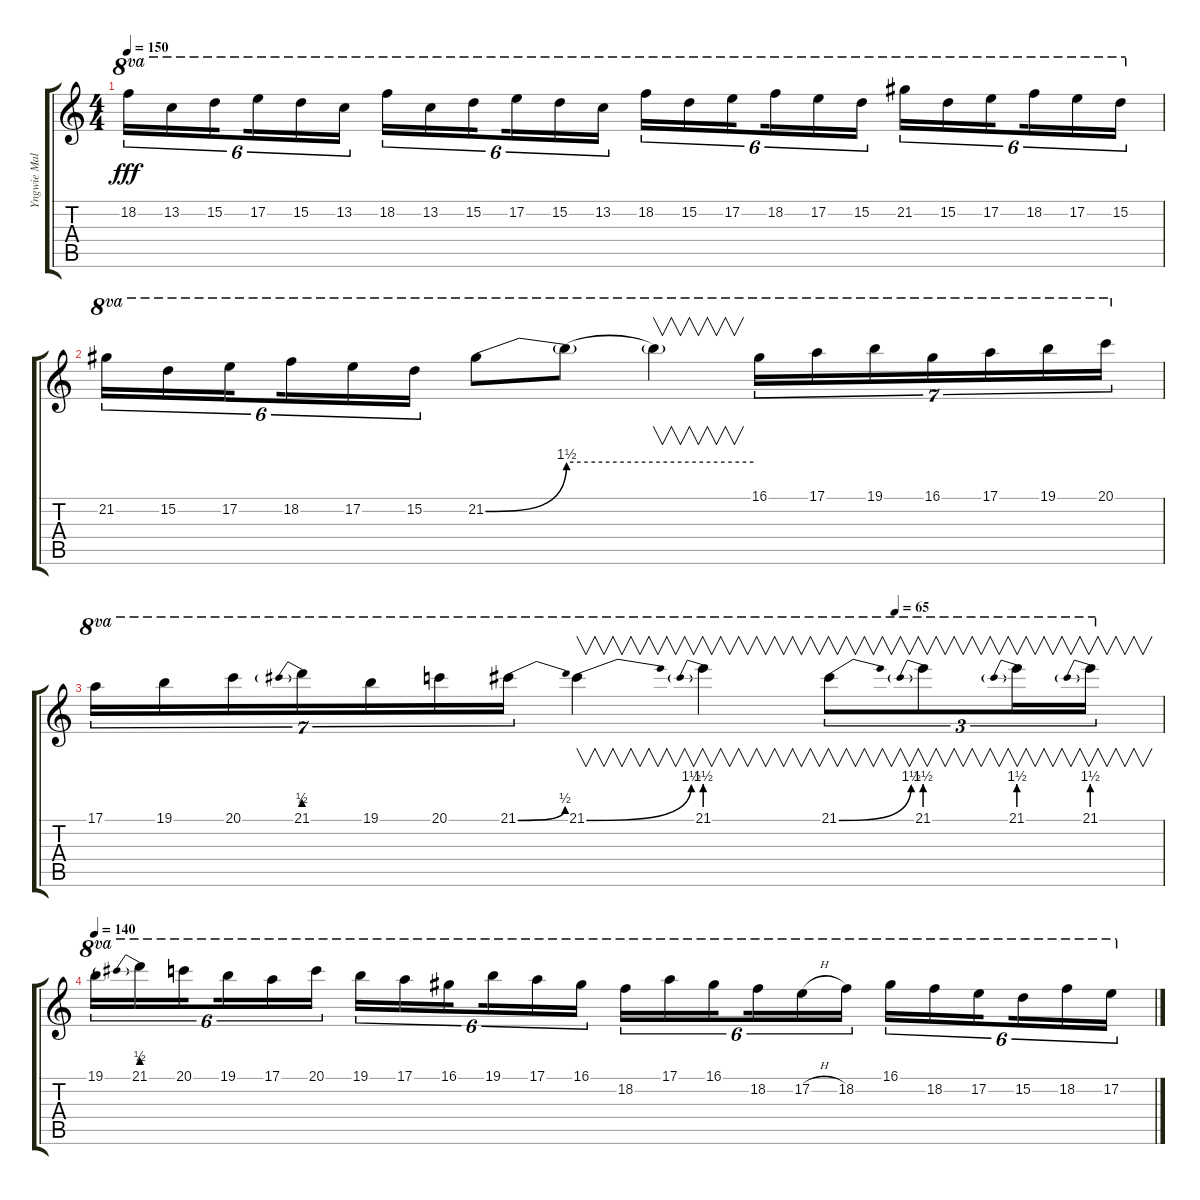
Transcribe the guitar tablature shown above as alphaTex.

\track ("Yngwie Malmsteen-4" "Yngwie Mal") {instrument overdrivenguitar}
\staff {score tabs}
\tuning (E4 B3 G3 D3 A2 E2) {hide}
\ts (4 4)
\tempo 150
\clef g2
\ks c
18.2.16{tu (6 4) ot 8va dy fff} 13.2.16{tu (6 4) ot 8va} 15.2.16{tu (6 4) ot 8va beam splitsecondary} 17.2.16{tu (6 4) ot 8va} 15.2.16{tu (6 4) ot 8va} 13.2.16{tu (6 4) ot 8va} 18.2.16{tu (6 4) ot 8va} 13.2.16{tu (6 4) ot 8va} 15.2.16{tu (6 4) ot 8va beam splitsecondary} 17.2.16{tu (6 4) ot 8va} 15.2.16{tu (6 4) ot 8va} 13.2.16{tu (6 4) ot 8va} 18.2.16{tu (6 4) ot 8va} 15.2.16{tu (6 4) ot 8va} 17.2.16{tu (6 4) ot 8va beam splitsecondary} 18.2.16{tu (6 4) ot 8va} 17.2.16{tu (6 4) ot 8va} 15.2.16{tu (6 4) ot 8va} 21.2.16{tu (6 4) ot 8va} 15.2.16{tu (6 4) ot 8va} 17.2.16{tu (6 4) ot 8va beam splitsecondary} 18.2.16{tu (6 4) ot 8va} 17.2.16{tu (6 4) ot 8va} 15.2.16{tu (6 4) ot 8va} |
21.2.16{tu (6 4) ot 8va} 15.2.16{tu (6 4) ot 8va} 17.2.16{tu (6 4) ot 8va beam splitsecondary} 18.2.16{tu (6 4) ot 8va} 17.2.16{tu (6 4) ot 8va} 15.2.16{tu (6 4) ot 8va} 21.2{be (bend 0 0 60 6)}.8{ot 8va} 21.2{be (hold 0 6 60 6) t}.8{ot 8va} 21.2{t}.4{v ot 8va} 16.1.16{tu (7 4) ot 8va} 17.1.16{tu (7 4) ot 8va} 19.1.16{tu (7 4) ot 8va} 16.1.16{tu (7 4) ot 8va} 17.1.16{tu (7 4) ot 8va} 19.1.16{tu (7 4) ot 8va} 20.1.16{tu (7 4) ot 8va} |
\tempo (65 0.7497395833333333)
17.1.16{tu (7 4) ot 8va} 19.1.16{tu (7 4) ot 8va} 20.1.16{tu (7 4) ot 8va} 21.1{be (prebend 0 2 60 2)}.16{tu (7 4) ot 8va} 19.1.16{tu (7 4) ot 8va} 20.1.16{tu (7 4) ot 8va} 21.1{be (bend 0 0 60 2)}.16{tu (7 4) ot 8va} 21.1{be (bend 0 0 60 6)}.4{v ot 8va} 21.1{be (prebend 0 6 60 6)}.4{v ot 8va} 21.1{be (bend 0 0 60 6)}.8{v tu (3 2) ot 8va} 21.1{be (prebend 0 6 60 6)}.8{v tu (3 2) ot 8va} 21.1{be (prebend 0 6 60 6)}.16{v tu (3 2) ot 8va} 21.1{be (prebend 0 6 60 6)}.16{v tu (3 2) ot 8va} |
\tempo 140
19.1.16{tu (6 4) ot 8va} 21.1{be (prebend 0 2 60 2)}.16{tu (6 4) ot 8va} 20.1.16{tu (6 4) ot 8va beam splitsecondary} 19.1.16{tu (6 4) ot 8va} 17.1.16{tu (6 4) ot 8va} 20.1.16{tu (6 4) ot 8va} 19.1.16{tu (6 4) ot 8va} 17.1.16{tu (6 4) ot 8va} 16.1.16{tu (6 4) ot 8va beam splitsecondary} 19.1.16{tu (6 4) ot 8va} 17.1.16{tu (6 4) ot 8va} 16.1.16{tu (6 4) ot 8va} 18.2.16{tu (6 4) ot 8va} 17.1.16{tu (6 4) ot 8va} 16.1.16{tu (6 4) ot 8va beam splitsecondary} 18.2.16{tu (6 4) ot 8va} 17.2{h}.16{tu (6 4) ot 8va} 18.2.16{tu (6 4) ot 8va} 16.1.16{tu (6 4) ot 8va} 18.2.16{tu (6 4) ot 8va} 17.2.16{tu (6 4) ot 8va beam splitsecondary} 15.2.16{tu (6 4) ot 8va} 18.2.16{tu (6 4) ot 8va} 17.2.16{tu (6 4) ot 8va}
